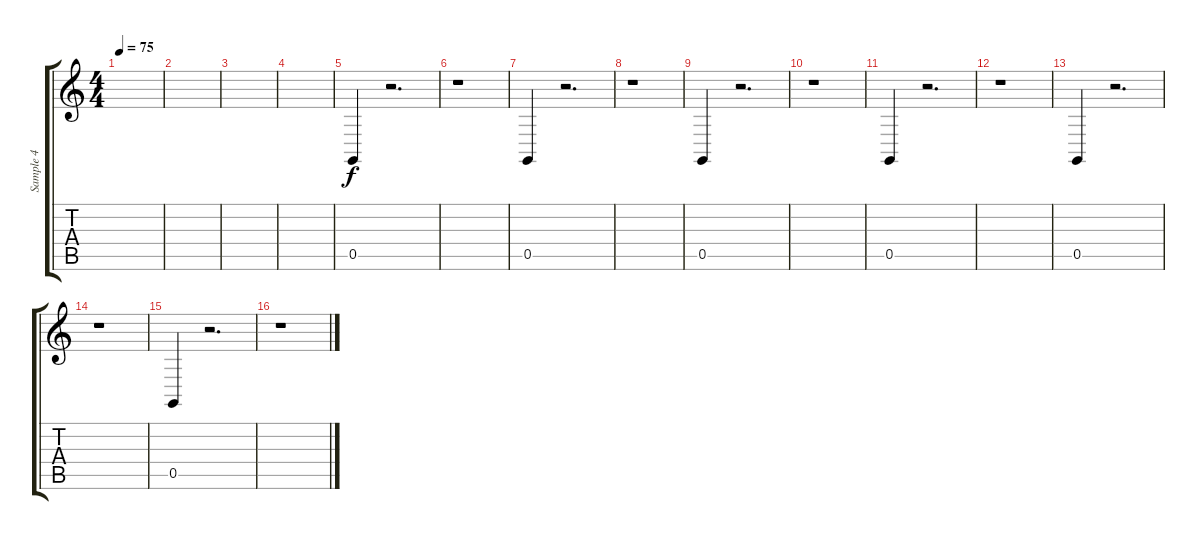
\track ("Sample 4" "Sample 4") {instrument birdtweet}
\staff {score tabs}
\tuning (D4 A3 F3 C3 G2 C2) {hide}
\ts (4 4)
\tempo 75
\clef g2
\ks c
|
|
|
|
0.5.4 r.2{d} |
r.1 |
0.5.4 r.2{d} |
r.1 |
0.5.4 r.2{d} |
r.1 |
0.5.4 r.2{d} |
r.1 |
0.5.4 r.2{d} |
r.1 |
0.5.4 r.2{d} |
r.1
